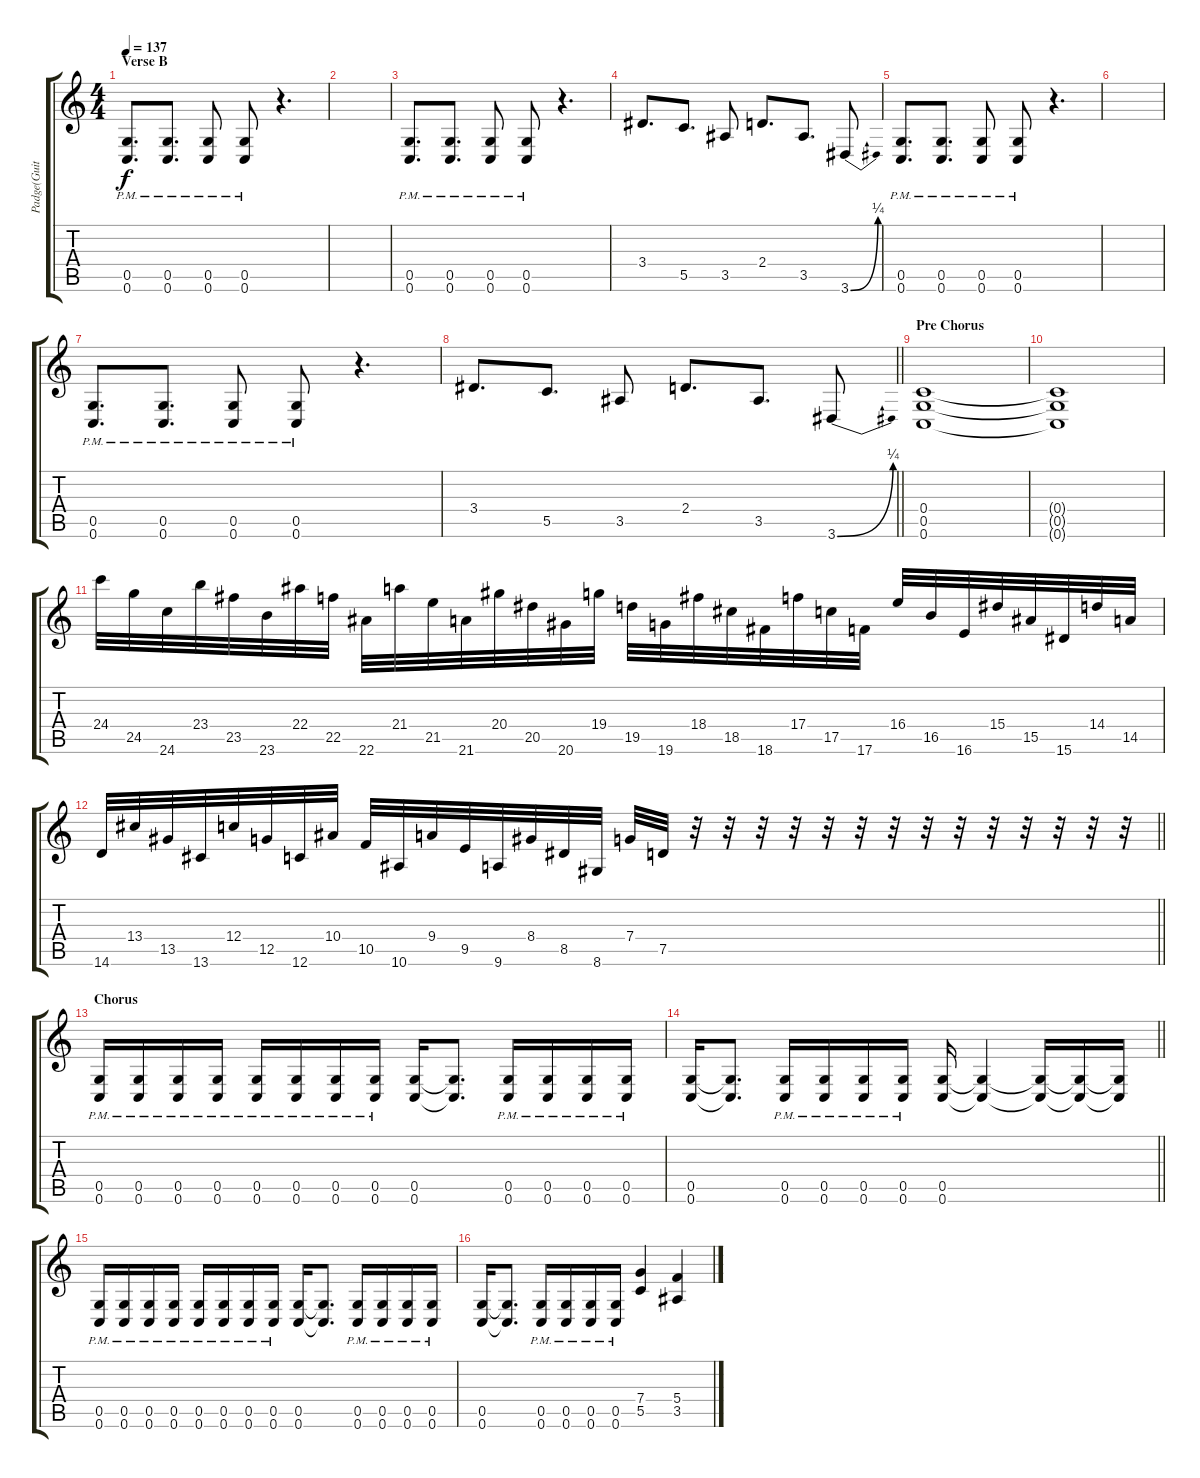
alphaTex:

\track ("Padge(Guitar)" "Padge(Guit") {instrument distortionguitar}
\staff {score tabs}
\tuning (D4 A3 F3 C3 G2 C2) {hide}
\ts (4 4)
\section ("" "Verse B")
\tempo 137
\clef g2
\ks c
(0.5{pm} 0.6{pm}).8{d dy f} (0.5{pm} 0.6{pm}).8{d} (0.5{pm} 0.6{pm}).8 (0.5{pm} 0.6{pm}).8 r.4{d} |
|
(0.5{pm} 0.6{pm}).8{d} (0.5{pm} 0.6{pm}).8{d} (0.5{pm} 0.6{pm}).8 (0.5{pm} 0.6{pm}).8 r.4{d} |
3.4.8{d} 5.5.8{d} 3.5.8 2.4.8{d} 3.5.8{d} 3.6{be (bend 0 0 60 1)}.8 |
(0.5{pm} 0.6{pm}).8{d} (0.5{pm} 0.6{pm}).8{d} (0.5{pm} 0.6{pm}).8 (0.5{pm} 0.6{pm}).8 r.4{d} |
|
(0.5{pm} 0.6{pm}).8{d} (0.5{pm} 0.6{pm}).8{d} (0.5{pm} 0.6{pm}).8 (0.5{pm} 0.6{pm}).8 r.4{d} |
\barLineRight lightlight
3.4.8{d} 5.5.8{d} 3.5.8 2.4.8{d} 3.5.8{d} 3.6{be (bend 0 0 60 1)}.8 |
\section ("" "Pre Chorus")
(0.4 0.5 0.6).1 |
(0.4{t} 0.5{t} 0.6{t}).1 |
24.4.32{instrument guitarfretnoise} 24.5.32 24.6.32 23.4.32 23.5.32 23.6.32 22.4.32 22.5.32 22.6.32 21.4.32 21.5.32 21.6.32 20.4.32 20.5.32 20.6.32 19.4.32 19.5.32 19.6.32 18.4.32 18.5.32 18.6.32 17.4.32 17.5.32 17.6.32 16.4.32 16.5.32 16.6.32 15.4.32 15.5.32 15.6.32 14.4.32 14.5.32 |
\barLineRight lightlight
14.6.32 13.4.32 13.5.32 13.6.32 12.4.32 12.5.32 12.6.32 10.4.32 10.5.32 10.6.32 9.4.32 9.5.32 9.6.32 8.4.32 8.5.32 8.6.32 7.4.32 7.5.32 r.32 r.32 r.32 r.32 r.32 r.32 r.32 r.32 r.32 r.32 r.32 r.32 r.32 r.32 |
\section ("" "Chorus")
(0.5{pm} 0.6{pm}).16{instrument distortionguitar} (0.5{pm} 0.6{pm}).16 (0.5{pm} 0.6{pm}).16 (0.5{pm} 0.6{pm}).16 (0.5{pm} 0.6{pm}).16 (0.5{pm} 0.6{pm}).16 (0.5{pm} 0.6{pm}).16 (0.5{pm} 0.6{pm}).16 (0.5 0.6).16 (0.5{t} 0.6{t}).8{d} (0.5{pm} 0.6{pm}).16 (0.5{pm} 0.6{pm}).16 (0.5{pm} 0.6{pm}).16 (0.5{pm} 0.6{pm}).16 |
\barLineRight lightlight
(0.5 0.6).16 (0.5{t} 0.6{t}).8{d} (0.5{pm} 0.6{pm}).16 (0.5{pm} 0.6{pm}).16 (0.5{pm} 0.6{pm}).16 (0.5{pm} 0.6{pm}).16 (0.5 0.6).16 (0.5{t} 0.6{t}).4 (0.5{t} 0.6{t}).16 (0.5{t} 0.6{t}).16 (0.5{t} 0.6{t}).16 |
(0.5{pm} 0.6{pm}).16 (0.5{pm} 0.6{pm}).16 (0.5{pm} 0.6{pm}).16 (0.5{pm} 0.6{pm}).16 (0.5{pm} 0.6{pm}).16 (0.5{pm} 0.6{pm}).16 (0.5{pm} 0.6{pm}).16 (0.5{pm} 0.6{pm}).16 (0.5 0.6).16 (0.5{t} 0.6{t}).8{d} (0.5{pm} 0.6{pm}).16 (0.5{pm} 0.6{pm}).16 (0.5{pm} 0.6{pm}).16 (0.5{pm} 0.6{pm}).16 |
(0.5 0.6).16 (0.5{t} 0.6{t}).8{d} (0.5{pm} 0.6{pm}).16 (0.5{pm} 0.6{pm}).16 (0.5{pm} 0.6{pm}).16 (0.5{pm} 0.6{pm}).16 (7.4 5.5).4 (5.4 3.5).4
